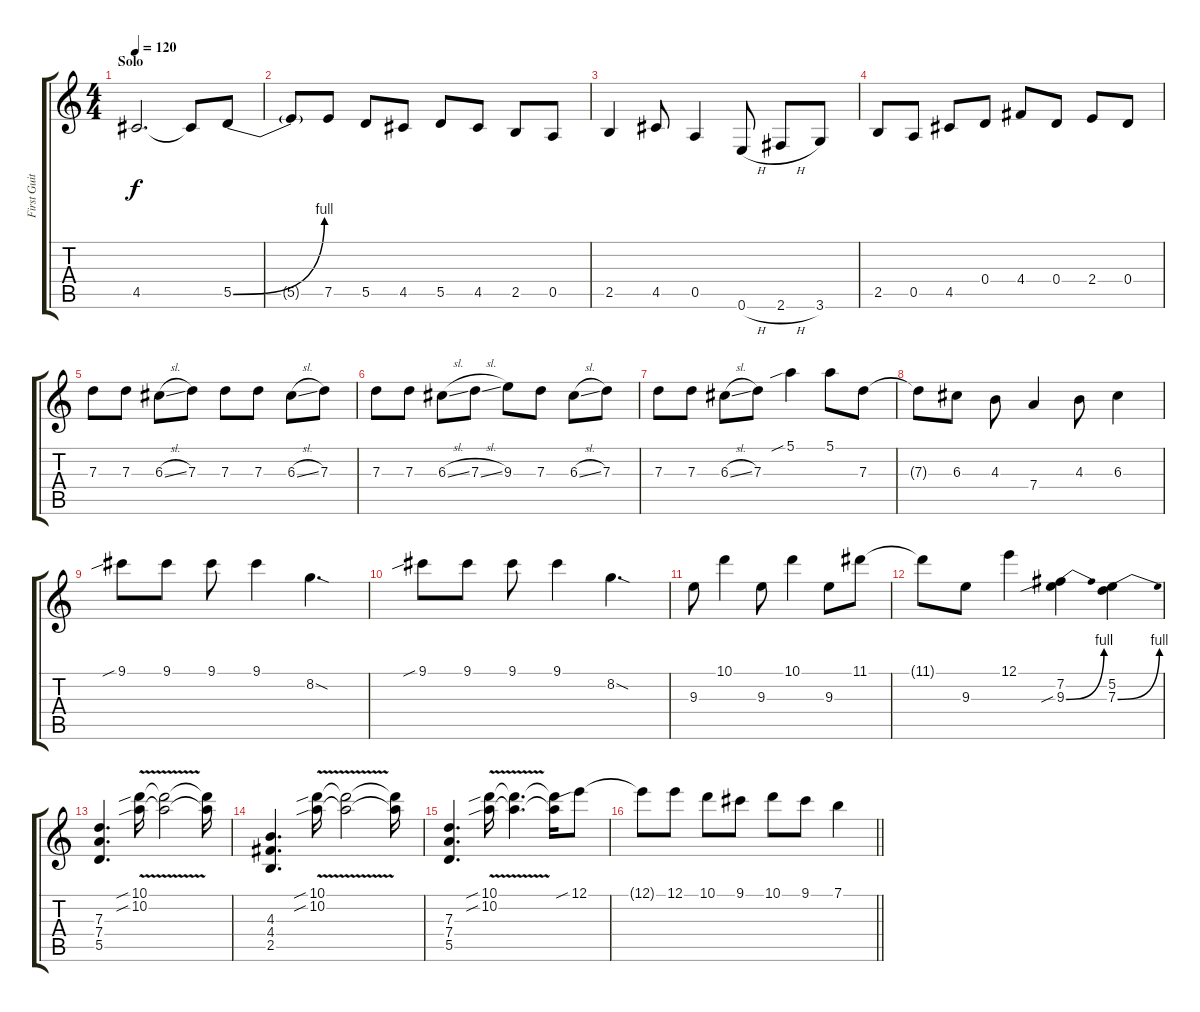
\track ("First Guitar" "First Guit") {instrument overdrivenguitar}
\staff {score tabs}
\tuning (E4 B3 G3 D3 A2 E2) {hide}
\ts (4 4)
\section ("" "Solo")
\tempo 120
\clef g2
\ks c
4.5.2{d dy f} 4.5{t}.8 5.5{be (bend 0 0 60 4)}.8 |
5.5{t}.8 7.5.8 5.5.8 4.5.8 5.5.8 4.5.8 2.5.8 0.5.8 |
2.5.4 4.5.8 0.5.4 0.6{h}.8 2.6{h}.8 3.6.8 |
2.5.8 0.5.8 4.5.8 0.4.8 4.4.8 0.4.8 2.4.8 0.4.8 |
7.3.8 7.3.8 6.3{sl}.8 7.3.8 7.3.8 7.3.8 6.3{sl}.8 7.3.8 |
7.3.8 7.3.8 6.3{sl}.8 7.3{sl}.8 9.3.8 7.3.8 6.3{sl}.8 7.3.8 |
7.3.8 7.3.8 6.3{sl}.8 7.3.8 5.1{sib}.4 5.1.8 7.3.8 |
7.3{t}.8 6.3.8 4.3.8 7.4.4 4.3.8 6.3.4 |
9.1{sib}.8 9.1.8 9.1.8 9.1.4 8.2{sod}.4{d} |
9.1{sib}.8 9.1.8 9.1.8 9.1.4 8.2{sod}.4{d} |
9.3.8 10.1.4 9.3.8 10.1.4 9.3.8 11.1.8 |
11.1{t}.8 9.3.8 12.1.4 (7.2 9.3{be (bend 0 0 60 4) sib}).4 (5.2 7.3{be (bend 0 0 60 4)}).4 |
(7.3 7.4 5.5).4{d} (10.1{v sib} 10.2{v sib}).16 (10.1{t} 10.2{t}).2 (10.1{t} 10.2{t}).16 |
(4.3 4.4 2.5).4{d} (10.1{v sib} 10.2{v sib}).16 (10.1{t} 10.2{t}).2 (10.1{t} 10.2{t}).16 |
(7.3 7.4 5.5).4{d} (10.1{v sib} 10.2{v sib}).16 (10.1{t} 10.2{t}).4{d} (10.1{t} 10.2{t}).16 12.1{sib}.8 |
\barLineRight lightlight
12.1{t}.8 12.1.8 10.1.8 9.1.8 10.1.8 9.1.8 7.1.4
